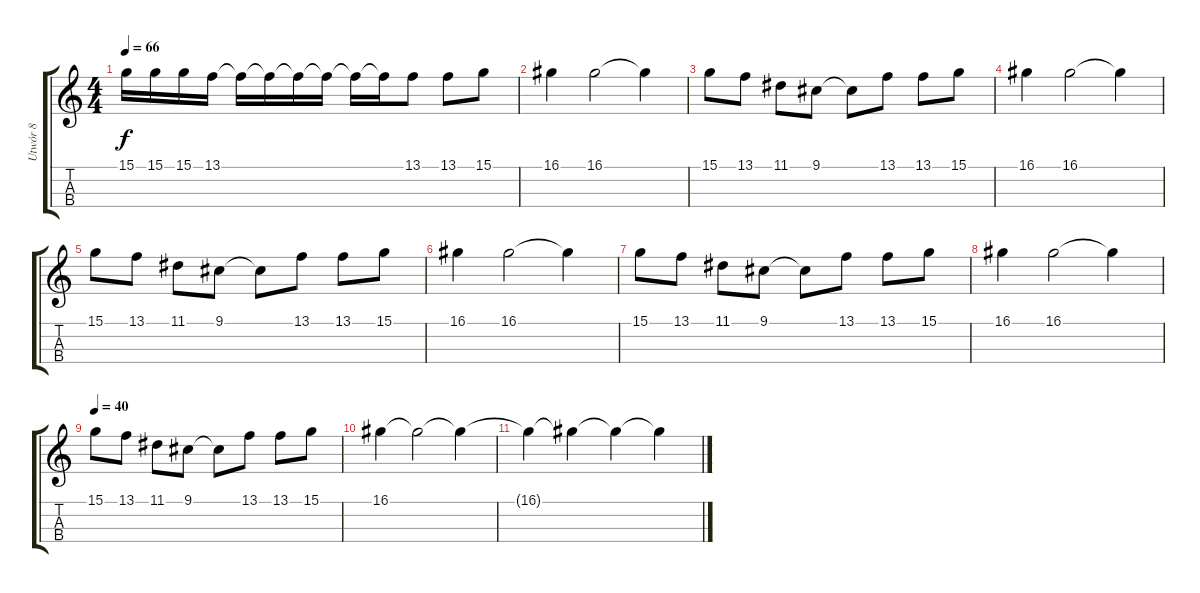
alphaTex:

\track ("Utwór 8" "Utwór 8") {instrument flute}
\staff {score tabs}
\tuning (E4 B3 G3 D3) {hide}
\ts (4 4)
\tempo 66
\clef g2
\ks c
15.1.16{dy f} 15.1.16 15.1.16 13.1.16 13.1{t}.16 13.1{t}.16 13.1{t}.16 13.1{t}.16 13.1{t}.16 13.1{t}.16 13.1.8 13.1.8 15.1.8 |
16.1.4 16.1.2 16.1{t}.4 |
15.1.8 13.1.8 11.1.8 9.1.8 9.1{t}.8 13.1.8 13.1.8 15.1.8 |
16.1.4 16.1.2 16.1{t}.4 |
15.1.8 13.1.8 11.1.8 9.1.8 9.1{t}.8 13.1.8 13.1.8 15.1.8 |
16.1.4 16.1.2 16.1{t}.4 |
15.1.8 13.1.8 11.1.8 9.1.8 9.1{t}.8 13.1.8 13.1.8 15.1.8 |
16.1.4 16.1.2 16.1{t}.4 |
\tempo 40
15.1.8 13.1.8 11.1.8 9.1.8 9.1{t}.8 13.1.8 13.1.8 15.1.8 |
16.1.4 16.1{t}.2 16.1{t}.4 |
16.1{t}.4 16.1{t}.4 16.1{t}.4 16.1{t}.4
